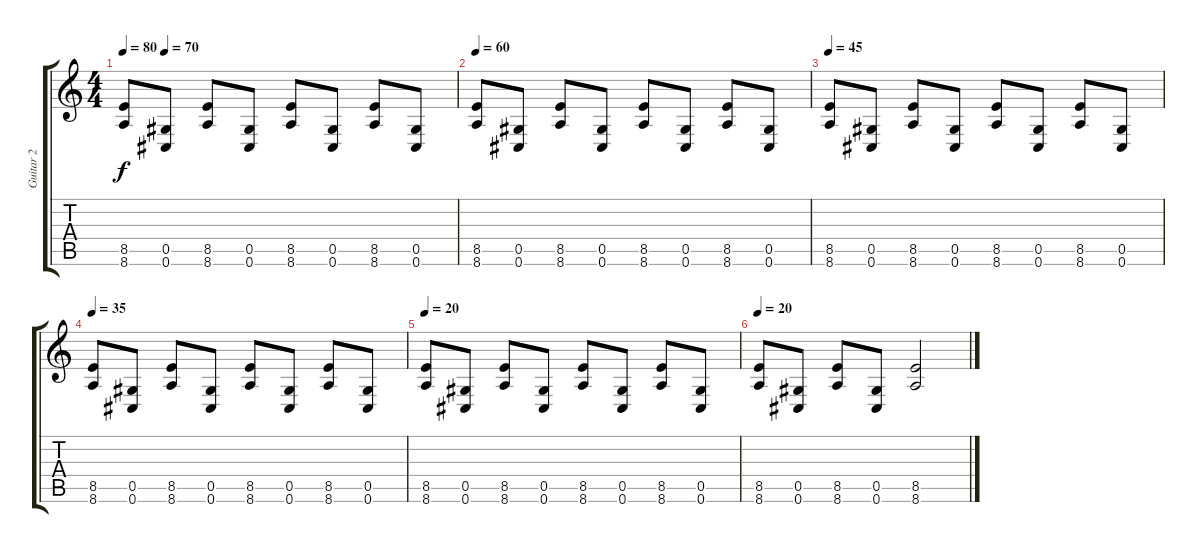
\track ("Guitar 2" "Guitar 2") {instrument distortionguitar}
\staff {score tabs}
\tuning (Eb4 Bb3 Gb3 Db3 Ab2 Db2) {hide}
\ts (4 4)
\tempo 80
\tempo (70 0.125)
\clef g2
\ks c
(8.5 8.6).8{dy f} (0.5 0.6).8 (8.5 8.6).8 (0.5 0.6).8 (8.5 8.6).8 (0.5 0.6).8 (8.5 8.6).8 (0.5 0.6).8 |
\tempo 60
(8.5 8.6).8 (0.5 0.6).8 (8.5 8.6).8 (0.5 0.6).8 (8.5 8.6).8 (0.5 0.6).8 (8.5 8.6).8 (0.5 0.6).8 |
\tempo 50
\tempo 45
(8.5 8.6).8 (0.5 0.6).8 (8.5 8.6).8 (0.5 0.6).8 (8.5 8.6).8 (0.5 0.6).8 (8.5 8.6).8 (0.5 0.6).8 |
\tempo 42
\tempo 35
(8.5 8.6).8 (0.5 0.6).8 (8.5 8.6).8 (0.5 0.6).8 (8.5 8.6).8 (0.5 0.6).8 (8.5 8.6).8 (0.5 0.6).8 |
\tempo 32
\tempo 20
(8.5 8.6).8 (0.5 0.6).8 (8.5 8.6).8 (0.5 0.6).8 (8.5 8.6).8 (0.5 0.6).8 (8.5 8.6).8 (0.5 0.6).8 |
\tempo 26
\tempo 20
(8.5 8.6).8 (0.5 0.6).8 (8.5 8.6).8 (0.5 0.6).8 (8.5 8.6).2
